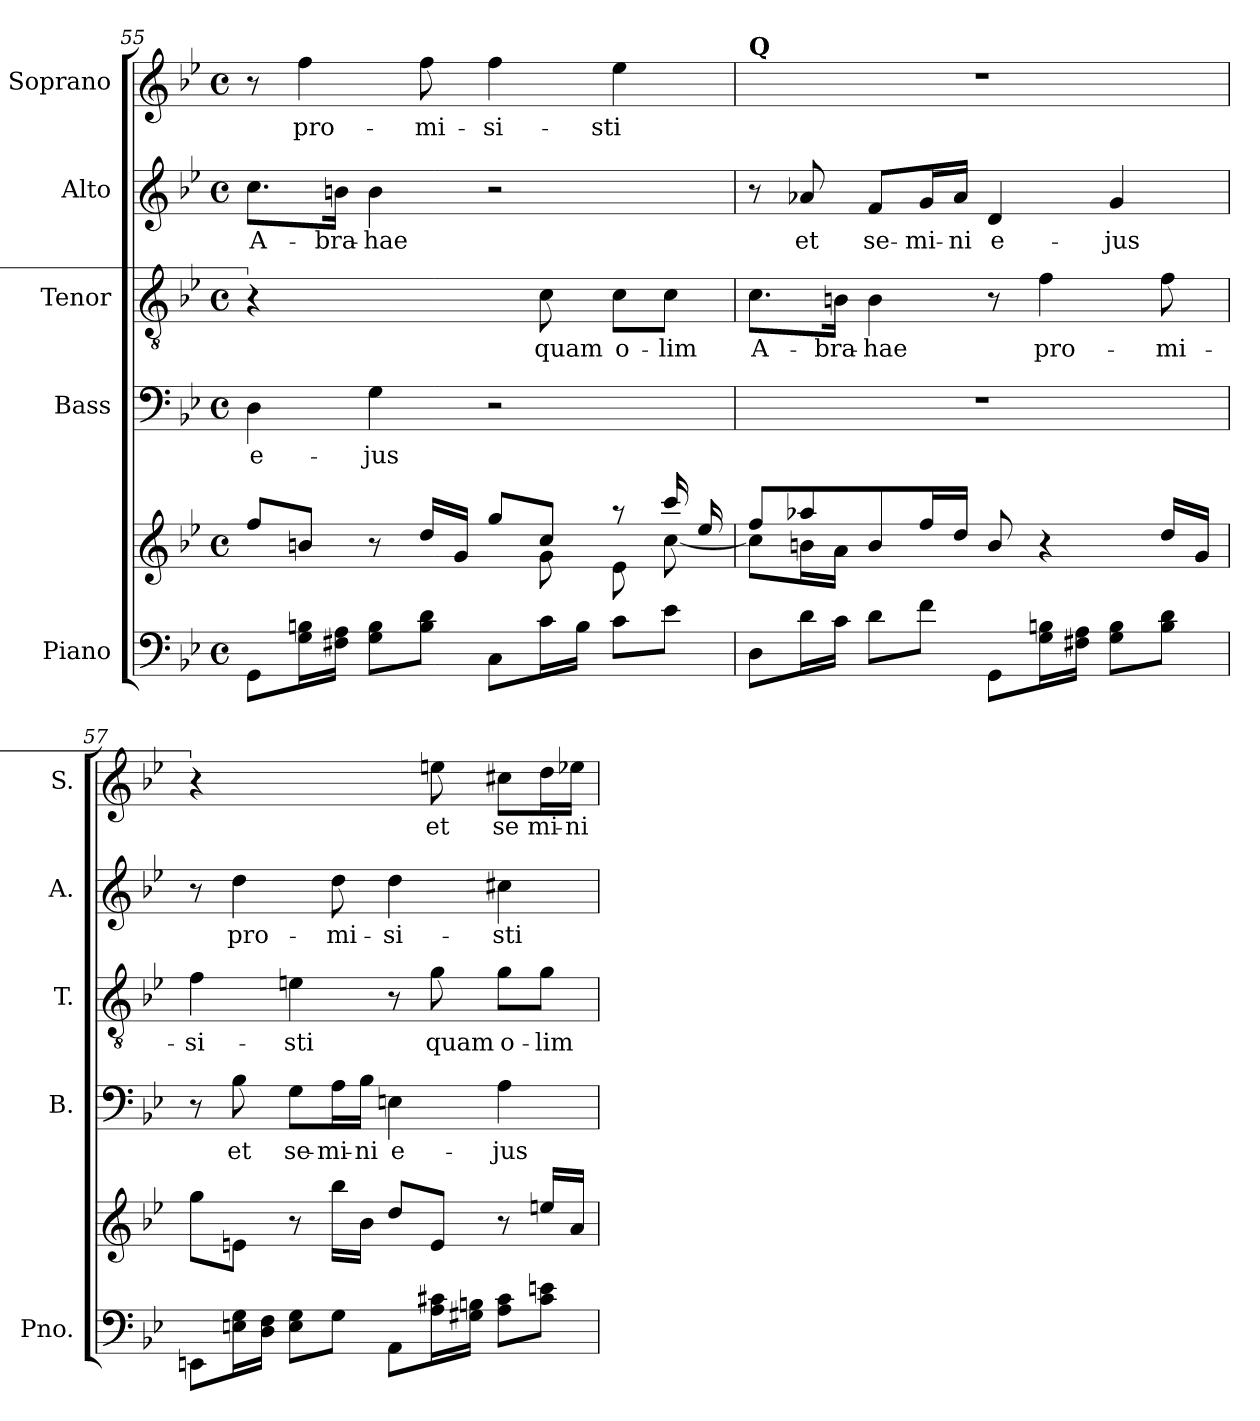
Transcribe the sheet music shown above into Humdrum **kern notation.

**kern	**kern	**kern	**text	**kern	**text	**kern	**text	**kern	**text
*part5	*part5	*part4	*part4	*part3	*part3	*part2	*part2	*part1	*part1
*staff6	*staff5	*staff4	*staff4	*staff3	*staff3	*staff2	*staff2	*staff1	*staff1
*I"Piano	*	*I"Bass	*	*I"Tenor	*	*I"Alto	*	*I"Soprano	*
*I'Pno.	*	*I'B.	*	*I'T.	*	*I'A.	*	*I'S.	*
*clefF4	*clefG2	*clefF4	*	*clefGv2	*	*clefG2	*	*clefG2	*
*k[b-e-]	*k[b-e-]	*k[b-e-]	*	*k[b-e-]	*	*k[b-e-]	*	*k[b-e-]	*
*B-:	*B-:	*B-:	*	*B-:	*	*B-:	*	*B-:	*
*M4/4	*M4/4	*M4/4	*	*M4/4	*	*M4/4	*	*M4/4	*
*met(c)	*met(c)	*met(c)	*	*met(c)	*	*met(c)	*	*met(c)	*
=55	=55	=55	=55	=55	=55	=55	=55	=55	=55
*	*^	*	*	*	*	*	*	*	*
!	!	!	!	!LO:LY:b	!LO:N:vis=2.	!	!	!LO:LY:b	!	!
8GG\L	8ff/L	8ryy	4D\	e-	8%5r	.	8.cc\L	A-	8r	.
!	!	!	!	!	!	!	!	!	!	!LO:LY:b
*	*v	*v	*	*	*	*	*	*	*	*
16G\ 16Bn\L	8bn/J	.	.	.	.	.	.	4ff\	pro-
!	!	!	!	!	!	!	!LO:LY:b	!	!
16F#X\ 16A\JJ	.	.	.	.	.	16bn\Jk	-bra-	.	.
!	!	!	!LO:LY:b	!	!	!	!LO:LY:b	!	!
8G\ 8B\L	8r	4G\	-jus	.	.	4b\	-hae	.	.
!	!	!	!	!	!	!	!	!	!LO:LY:b
8B\ 8d\J	16dd/LL	.	.	.	.	.	.	8ff\	-mi-
.	16g/JJ	.	.	.	.	.	.	.	.
!	!	!	!	!	!	!	!	!	!LO:LY:b
8C\L	8gg/L	2r	.	.	.	2r	.	4ff\	-si-
*	*^	*	*	*	*	*	*	*	*
!	!	!	!	!	!	!LO:LY:b	!	!	!	!
16c\L	8cc/J	8g\	.	.	8c\	quam	.	.	.	.
16B\JJ	.	.	.	.	.	.	.	.	.	.
!	!	!	!	!	!	!LO:LY:b	!	!	!	!LO:LY:b
8c\L	8r	8e-\	.	.	8c\L	o-	.	.	4ee-\	-sti
!	!	!	!	!	!	!LO:LY:b	!	!	!	!
8e-\J	16ccc/	[8cc\	.	.	8c\J	-lim	.	.	.	.
.	16ee-/	.	.	.	.	.	.	.	.	.
=56	=56	=56	=56	=56	=56	=56	=56	=56	=56	=56
!	!	!	!	!	!	!	!	!	!LO:TX:a:B:t=Q	!
!	!	!	!	!	!	!LO:LY:b	!	!	!	!
8D\L	8ff/L	8cc\L]	1r	.	8.c\L	A-	8r	.	1r	.
!	!	!	!	!	!	!	!	!LO:LY:b	!	!
16d\L	8aa-X/	16bn\L	.	.	.	.	8a-X/	et	.	.
!	!	!	!	!	!	!LO:LY:b	!	!	!	!
16c\JJ	.	16a\JJ	.	.	16Bn\Jk	-bra-	.	.	.	.
!	!	!	!	!	!	!LO:LY:b	!	!LO:LY:b	!	!
8d\L	8b/	2.ryy	.	.	4B\	-hae	8f/L	se-	.	.
!	!	!	!	!	!	!	!	!LO:LY:b	!	!
8f\J	16ff/L	.	.	.	.	.	16g/L	-mi-	.	.
!	!	!	!	!	!	!	!	!LO:LY:b	!	!
.	16dd/JJ	.	.	.	.	.	16a-/JJ	-ni	.	.
!	!	!	!	!	!	!	!	!LO:LY:b	!	!
8GG\L	8b/	.	.	.	8r	.	4d/	e-	.	.
!	!	!	!	!	!	!LO:LY:b	!	!	!	!
16G\ 16Bn\L	4r	.	.	.	4f\	pro-	.	.	.	.
16F#X\ 16A\JJ	.	.	.	.	.	.	.	.	.	.
!	!	!	!	!	!	!	!	!LO:LY:b	!	!
8G\ 8B\L	.	.	.	.	.	.	4g/	-jus	.	.
!	!	!	!	!	!	!LO:LY:b	!	!	!	!
8B\ 8d\J	16dd/LL	.	.	.	8f\	-mi-	.	.	.	.
.	16g/JJ	.	.	.	.	.	.	.	.	.
*	*v	*v	*	*	*	*	*	*	*	*
!!LO:PB:g=z
=57	=57	=57	=57	=57	=57	=57	=57	=57	=57
!	!	!	!	!	!LO:LY:b	!	!	!LO:N:vis=2.	!
8EEn\L	8gg\L	8r	.	4f\	-si-	8r	.	8%5r	.
!	!	!	!LO:LY:b	!	!	!	!LO:LY:b	!	!
16En\ 16G\L	8en\J	8B-\	et	.	.	4dd\	pro-	.	.
16D\ 16F\JJ	.	.	.	.	.	.	.	.	.
!	!	!	!LO:LY:b	!	!LO:LY:b	!	!	!	!
8E\ 8G\L	8r	8G\L	se-	4en\	-sti	.	.	.	.
!	!	!	!LO:LY:b	!	!	!	!LO:LY:b	!	!
8G\J	16bb-\LL	16A\L	-mi-	.	.	8dd\	-mi-	.	.
!	!	!	!LO:LY:b	!	!	!	!	!	!
.	16b-\JJ	16B-\JJ	-ni	.	.	.	.	.	.
!	!	!	!LO:LY:b	!	!	!	!LO:LY:b	!	!
8AA\L	8dd/L	4En\	e-	8r	.	4dd\	-si-	.	.
!	!	!	!	!	!LO:LY:b	!	!	!	!LO:LY:b
16A\ 16c#X\L	8e/J	.	.	8g\	quam	.	.	8een\	et
16G#X\ 16Bn\JJ	.	.	.	.	.	.	.	.	.
!	!	!	!LO:LY:b	!	!LO:LY:b	!	!LO:LY:b	!	!LO:LY:b
8A\ 8c#\L	8r	4A\	-jus	8g\L	o-	4cc#X\	-sti	8cc#X\L	se
!	!	!	!	!	!LO:LY:b	!	!	!	!LO:LY:b
8c#\ 8en\J	16een/LL	.	.	8g\J	-lim	.	.	16dd\L	mi-
!	!	!	!	!	!	!	!	!	!LO:LY:b
.	16a/JJ	.	.	.	.	.	.	16ee-X\JJ	-ni-
=	=	=	=	=	=	=	=	=	=
*-	*-	*-	*-	*-	*-	*-	*-	*-	*-
